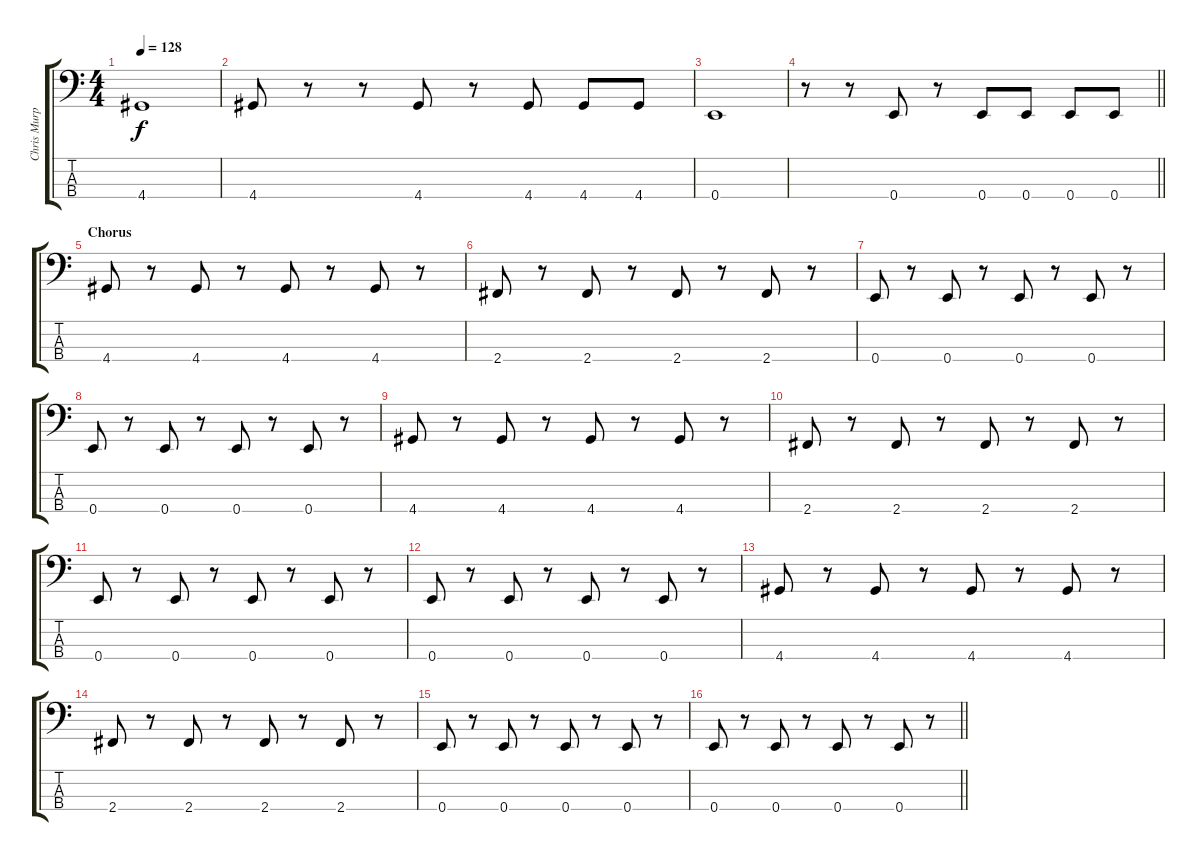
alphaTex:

\track ("Chris Murphy" "Chris Murp") {instrument electricbassfinger}
\staff {score tabs}
\tuning (G2 D2 A1 E1) {hide}
\ts (4 4)
\tempo 128
\clef f4
\ks c
4.4.1{dy f} |
4.4.8 r.8 r.8 4.4.8 r.8 4.4.8 4.4.8 4.4.8 |
0.4.1 |
\barLineRight lightlight
r.8 r.8 0.4.8 r.8 0.4.8 0.4.8 0.4.8 0.4.8 |
\section ("" "Chorus")
4.4.8 r.8 4.4.8 r.8 4.4.8 r.8 4.4.8 r.8 |
2.4.8 r.8 2.4.8 r.8 2.4.8 r.8 2.4.8 r.8 |
0.4.8 r.8 0.4.8 r.8 0.4.8 r.8 0.4.8 r.8 |
0.4.8 r.8 0.4.8 r.8 0.4.8 r.8 0.4.8 r.8 |
4.4.8 r.8 4.4.8 r.8 4.4.8 r.8 4.4.8 r.8 |
2.4.8 r.8 2.4.8 r.8 2.4.8 r.8 2.4.8 r.8 |
0.4.8 r.8 0.4.8 r.8 0.4.8 r.8 0.4.8 r.8 |
0.4.8 r.8 0.4.8 r.8 0.4.8 r.8 0.4.8 r.8 |
4.4.8 r.8 4.4.8 r.8 4.4.8 r.8 4.4.8 r.8 |
2.4.8 r.8 2.4.8 r.8 2.4.8 r.8 2.4.8 r.8 |
0.4.8 r.8 0.4.8 r.8 0.4.8 r.8 0.4.8 r.8 |
\barLineRight lightlight
0.4.8 r.8 0.4.8 r.8 0.4.8 r.8 0.4.8 r.8
